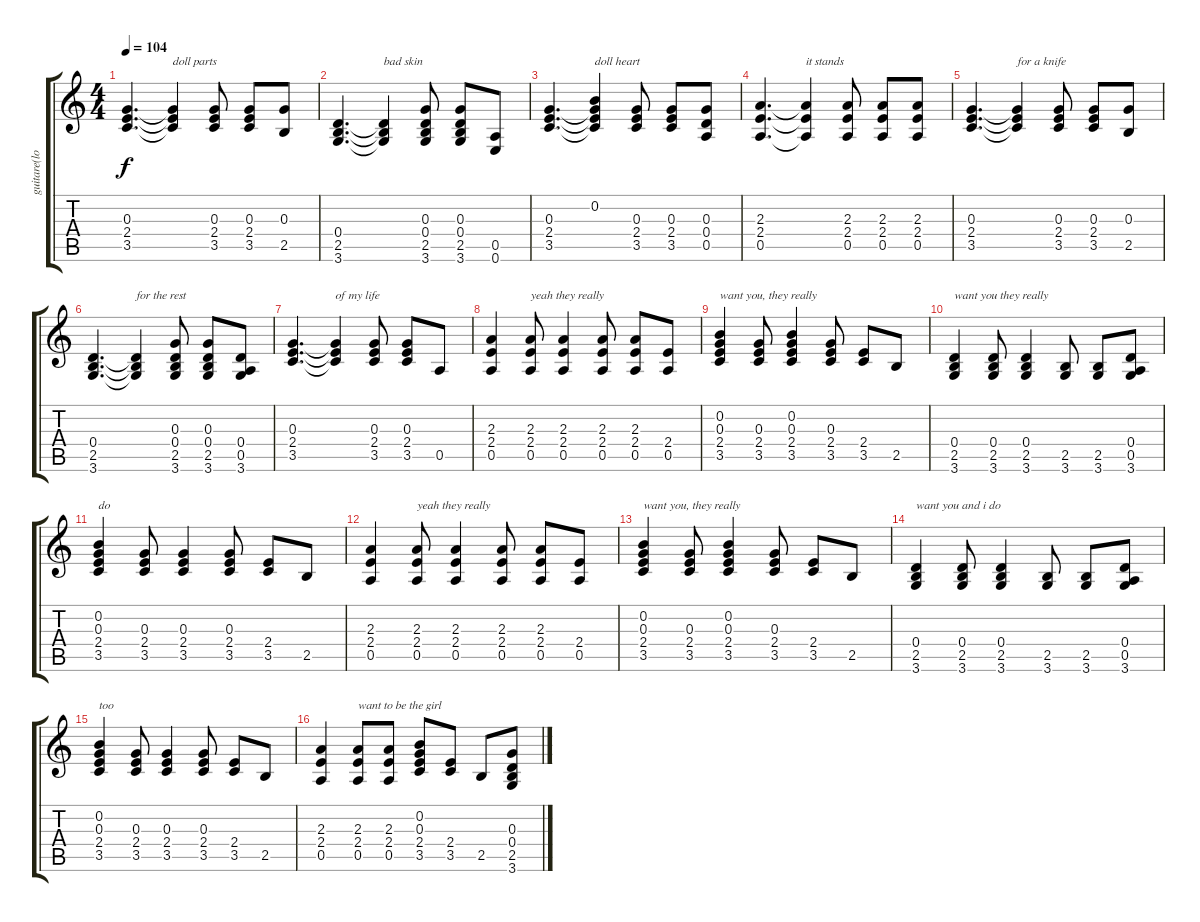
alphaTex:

\track ("guitare(love)" "guitare(lo") {instrument electricguitarclean}
\staff {score tabs}
\tuning (E4 B3 G3 D3 A2 E2) {hide}
\ts (4 4)
\tempo 104
\clef g2
\ks c
(0.3 2.4 3.5).4{d dy f} (0.3{t} 2.4{t} 3.5{t}).4{txt "doll parts"} (0.3 2.4 3.5).8 (0.3 2.4 3.5).8 (0.3 2.5).8 |
(0.4 2.5 3.6).4{d} (0.4{t} 2.5{t} 3.6{t}).4{txt "bad skin"} (0.3 0.4 2.5 3.6).8 (0.3 0.4 2.5 3.6).8 (0.5 0.6).8 |
(0.3 2.4 3.5).4{d} (0.2 0.3{t} 2.4{t} 3.5{t}).4{txt "doll heart"} (0.3 2.4 3.5).8 (0.3 2.4 3.5).8 (0.3 0.4 0.5).8 |
(2.3 2.4 0.5).4{d} (2.3{t} 2.4{t} 0.5{t}).4{txt "it stands"} (2.3 2.4 0.5).8 (2.3 2.4 0.5).8 (2.3 2.4 0.5).8 |
(0.3 2.4 3.5).4{d} (0.3{t} 2.4{t} 3.5{t}).4{txt "for a knife"} (0.3 2.4 3.5).8 (0.3 2.4 3.5).8 (0.3 2.5).8 |
(0.4 2.5 3.6).4{d} (0.4{t} 2.5{t} 3.6{t}).4{txt "for the rest"} (0.3 0.4 2.5 3.6).8 (0.3 0.4 2.5 3.6).8 (0.4 0.5 3.6).8 |
(0.3 2.4 3.5).4{d} (0.3{t} 2.4{t} 3.5{t}).4{txt "of my life"} (0.3 2.4 3.5).8 (0.3 2.4 3.5).8 0.5.8 |
(2.3 2.4 0.5).4 (2.3 2.4 0.5).8{txt "yeah they really"} (2.3 2.4 0.5).4 (2.3 2.4 0.5).8 (2.3 2.4 0.5).8 (2.4 0.5).8 |
(0.2 0.3 2.4 3.5).4{txt "want you, they really"} (0.3 2.4 3.5).8 (0.2 0.3 2.4 3.5).4 (0.3 2.4 3.5).8 (2.4 3.5).8 2.5.8 |
(0.4 2.5 3.6).4{txt "want you they really"} (0.4 2.5 3.6).8 (0.4 2.5 3.6).4 (2.5 3.6).8 (2.5 3.6).8 (0.4 0.5 3.6).8 |
(0.2 0.3 2.4 3.5).4{txt "do"} (0.3 2.4 3.5).8 (0.3 2.4 3.5).4 (0.3 2.4 3.5).8 (2.4 3.5).8 2.5.8 |
(2.3 2.4 0.5).4 (2.3 2.4 0.5).8{txt "yeah they really"} (2.3 2.4 0.5).4 (2.3 2.4 0.5).8 (2.3 2.4 0.5).8 (2.4 0.5).8 |
(0.2 0.3 2.4 3.5).4{txt "want you, they really"} (0.3 2.4 3.5).8 (0.2 0.3 2.4 3.5).4 (0.3 2.4 3.5).8 (2.4 3.5).8 2.5.8 |
(0.4 2.5 3.6).4{txt "want you and i do"} (0.4 2.5 3.6).8 (0.4 2.5 3.6).4 (2.5 3.6).8 (2.5 3.6).8 (0.4 0.5 3.6).8 |
(0.2 0.3 2.4 3.5).4{txt "too"} (0.3 2.4 3.5).8 (0.3 2.4 3.5).4 (0.3 2.4 3.5).8 (2.4 3.5).8 2.5.8 |
(2.3 2.4 0.5).4 (2.3 2.4 0.5).8{txt "want to be the girl"} (2.3 2.4 0.5).8 (0.2 0.3 2.4 3.5).8 (2.4 3.5).8 2.5.8 (0.3 0.4 2.5 3.6).8
